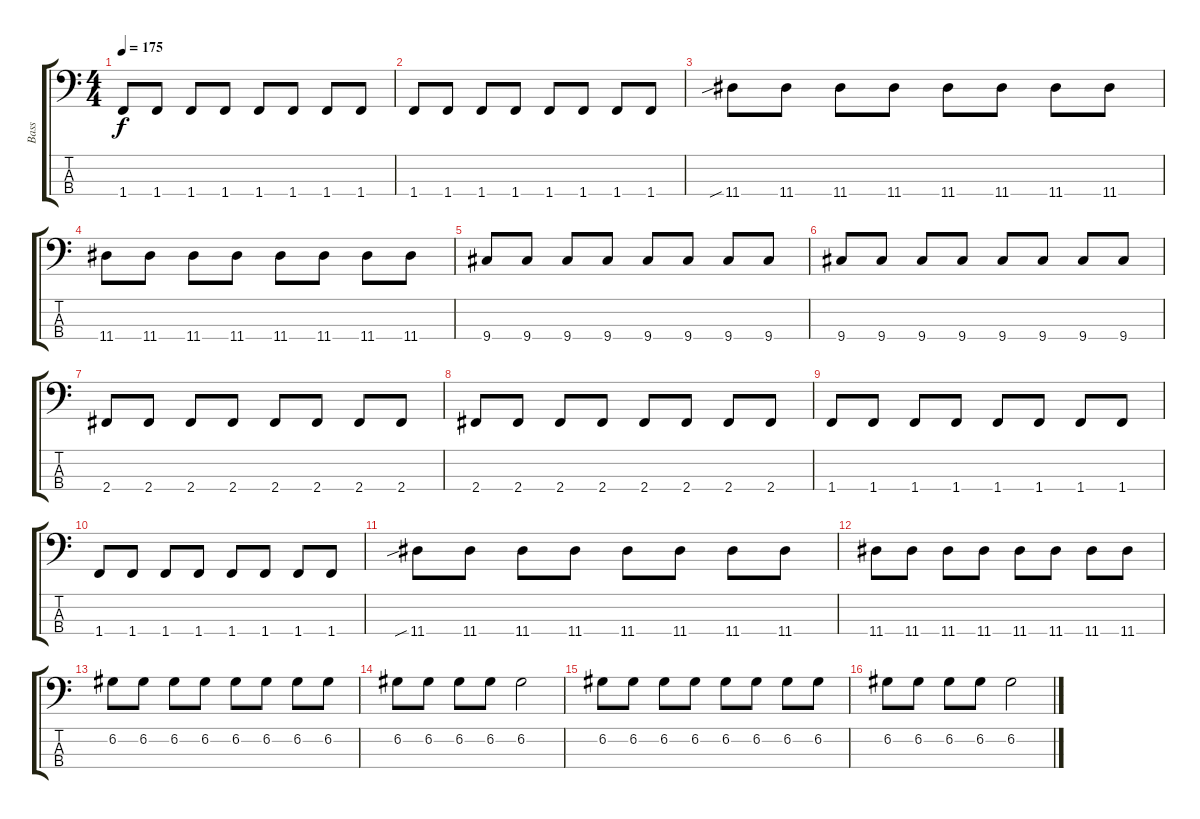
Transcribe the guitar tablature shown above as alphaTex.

\track ("Bass" "Bass") {instrument electricbasspick}
\staff {score tabs}
\tuning (G2 D2 A1 E1) {hide}
\ts (4 4)
\tempo 175
\clef f4
\ks c
1.4.8{dy f} 1.4.8 1.4.8 1.4.8 1.4.8 1.4.8 1.4.8 1.4.8 |
1.4.8 1.4.8 1.4.8 1.4.8 1.4.8 1.4.8 1.4.8 1.4.8 |
11.4{sib}.8 11.4.8 11.4.8 11.4.8 11.4.8 11.4.8 11.4.8 11.4.8 |
11.4.8 11.4.8 11.4.8 11.4.8 11.4.8 11.4.8 11.4.8 11.4.8 |
9.4.8 9.4.8 9.4.8 9.4.8 9.4.8 9.4.8 9.4.8 9.4.8 |
9.4.8 9.4.8 9.4.8 9.4.8 9.4.8 9.4.8 9.4.8 9.4.8 |
2.4.8 2.4.8 2.4.8 2.4.8 2.4.8 2.4.8 2.4.8 2.4.8 |
2.4.8 2.4.8 2.4.8 2.4.8 2.4.8 2.4.8 2.4.8 2.4.8 |
1.4.8 1.4.8 1.4.8 1.4.8 1.4.8 1.4.8 1.4.8 1.4.8 |
1.4.8 1.4.8 1.4.8 1.4.8 1.4.8 1.4.8 1.4.8 1.4.8 |
11.4{sib}.8 11.4.8 11.4.8 11.4.8 11.4.8 11.4.8 11.4.8 11.4.8 |
11.4.8 11.4.8 11.4.8 11.4.8 11.4.8 11.4.8 11.4.8 11.4.8 |
6.2.8 6.2.8 6.2.8 6.2.8 6.2.8 6.2.8 6.2.8 6.2.8 |
6.2.8 6.2.8 6.2.8 6.2.8 6.2.2 |
6.2.8 6.2.8 6.2.8 6.2.8 6.2.8 6.2.8 6.2.8 6.2.8 |
6.2.8 6.2.8 6.2.8 6.2.8 6.2.2
